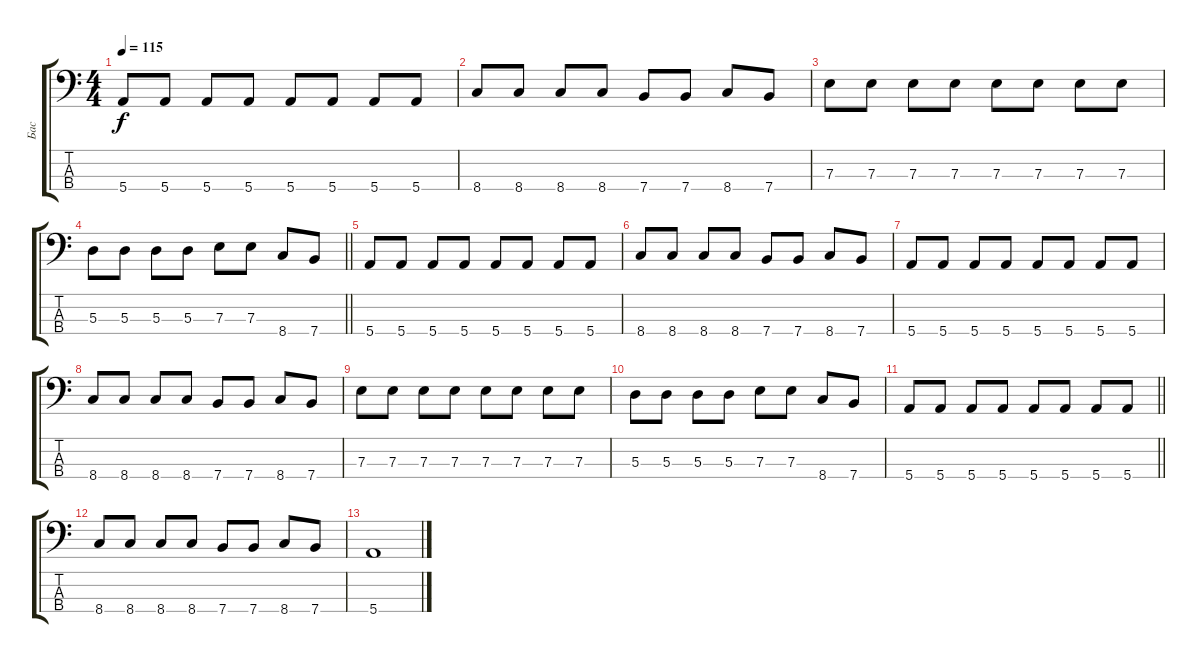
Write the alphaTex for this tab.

\track ("Бас" "Бас") {instrument electricbassfinger}
\staff {score tabs}
\tuning (G2 D2 A1 E1) {hide}
\ts (4 4)
\tempo 115
\clef f4
\ks c
5.4.8{dy f} 5.4.8 5.4.8 5.4.8 5.4.8 5.4.8 5.4.8 5.4.8 |
8.4.8 8.4.8 8.4.8 8.4.8 7.4.8 7.4.8 8.4.8 7.4.8 |
7.3.8 7.3.8 7.3.8 7.3.8 7.3.8 7.3.8 7.3.8 7.3.8 |
\barLineRight lightlight
5.3.8 5.3.8 5.3.8 5.3.8 7.3.8 7.3.8 8.4.8 7.4.8 |
5.4.8 5.4.8 5.4.8 5.4.8 5.4.8 5.4.8 5.4.8 5.4.8 |
8.4.8 8.4.8 8.4.8 8.4.8 7.4.8 7.4.8 8.4.8 7.4.8 |
5.4.8 5.4.8 5.4.8 5.4.8 5.4.8 5.4.8 5.4.8 5.4.8 |
8.4.8 8.4.8 8.4.8 8.4.8 7.4.8 7.4.8 8.4.8 7.4.8 |
7.3.8 7.3.8 7.3.8 7.3.8 7.3.8 7.3.8 7.3.8 7.3.8 |
5.3.8 5.3.8 5.3.8 5.3.8 7.3.8 7.3.8 8.4.8 7.4.8 |
\barLineRight lightlight
5.4.8 5.4.8 5.4.8 5.4.8 5.4.8 5.4.8 5.4.8 5.4.8 |
8.4.8 8.4.8 8.4.8 8.4.8 7.4.8 7.4.8 8.4.8 7.4.8 |
5.4.1
